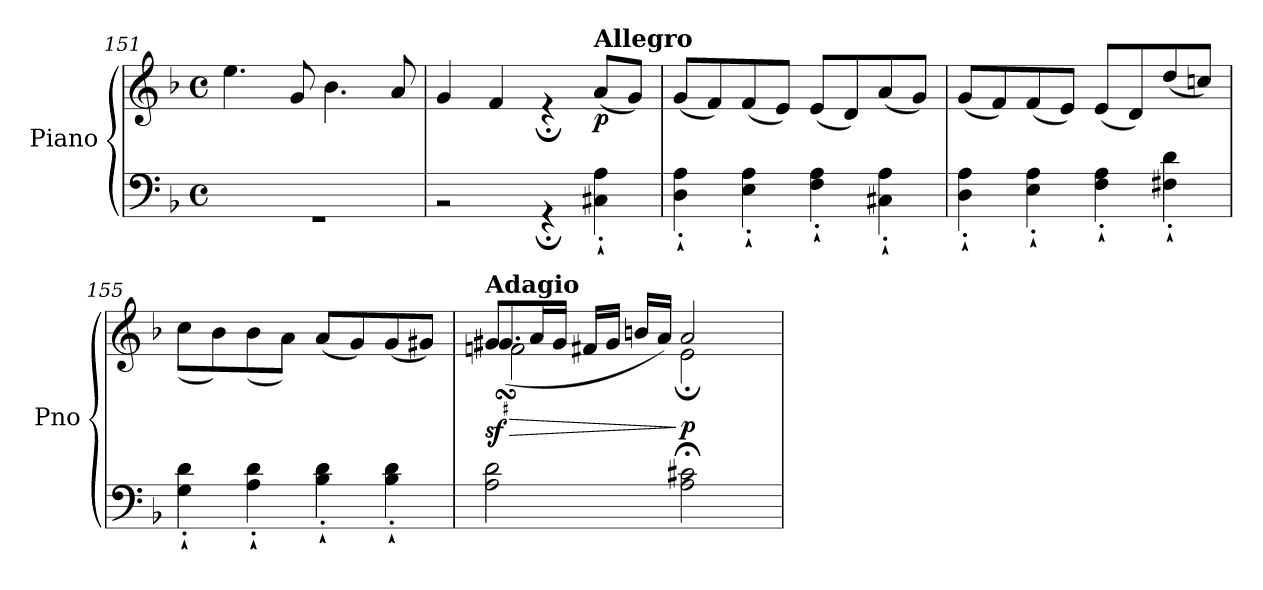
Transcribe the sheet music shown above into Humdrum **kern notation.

**kern	**kern	**dynam
*part1	*part1	*part1
*staff2	*staff1	*staff1/2
*I"Piano	*	*
*I'Pno	*	*
*clefF4	*clefG2	*
*k[b-]	*k[b-]	*
*M4/4	*M4/4	*
*met(c)	*met(c)	*
=151	=151	=151
*^	*^	*
1ryy	1r	1ryy	4.ee\	.
.	.	.	8g/	.
.	.	.	4.b-\	.
.	.	.	8a/	.
=152	=152	=152	=152	=152
1ryy	2r	1ryy	4g/	.
.	.	.	4f/	.
.	4r;<	.	4r;<	.
!	!	!	!LO:TX:a:B:t=Allegro	!
!	!	!	!	!LO:DY:b
.	4C#X\'` 4A\'`	.	(<8a/L	p
.	.	.	8g/J)	.
!!LO:LB:g=z	!!
=153	=153	=153	=153	=153
1ryy	4D\'` 4A\'`	1ryy	(<8g/L	.
.	.	.	8f/)	.
.	4E\'` 4A\'`	.	(<8f/	.
.	.	.	8e/J)	.
.	4F\'` 4A\'`	.	(<8e/L	.
.	.	.	8d/)	.
.	4C#X\'` 4A\'`	.	(<8a/	.
.	.	.	8g/J)	.
!!LO:LB:g=z	!!
=154	=154	=154	=154	=154
1ryy	4D\'` 4A\'`	1ryy	(<8g/L	.
.	.	.	8f/)	.
.	4E\'` 4A\'`	.	(<8f/	.
.	.	.	8e/J)	.
.	4F\'` 4A\'`	.	(<8e/L	.
.	.	.	8d/)	.
!	!	!	!	!LO:DY:b
.	4F#X\'` 4d\'`	.	(<8dd/	other-dynamics
.	.	.	8ccn/J)	.
=155	=155	=155	=155	=155
1ryy	4G\'` 4d\'`	1ryy	(>8cc\L	.
.	.	.	8b-\)	.
.	4A\'` 4d\'`	.	(>8b-\	.
.	.	.	8a\J)	.
.	4B-\'` 4d\'`	.	(<8a/L	.
.	.	.	8g/)	.
.	4B-\'` 4d\'`	.	(<8g/	.
.	.	.	8g#X/J)	.
*v	*v	*	*	*
=156	=156	=156	=156
!	!LO:TX:a:B:t=Adagio	!	!
!	!	!	!LO:HP:b
*	*	*^	*
!	!	!	!	!LO:DY:n=1:b
2A\ 2d\	8g#XL	(>4.g#sSsS/	2fn\	> sf
.	16aL	.	.	.
.	16g#JJ	.	.	.
.	16f#XLL	.	.	.
.	16g#JJ	.	.	.
.	2ryy	16bn/LL	.	.
.	.	16a/JJ)	.	.
!	!	!	!	!LO:DY:n=2:b
2A\; 2c#X\;	.	2a;</	2e\	] p
.	8ryy	.	.	.
*	*v	*v	*v	*
=	=	=
*-	*-	*-
